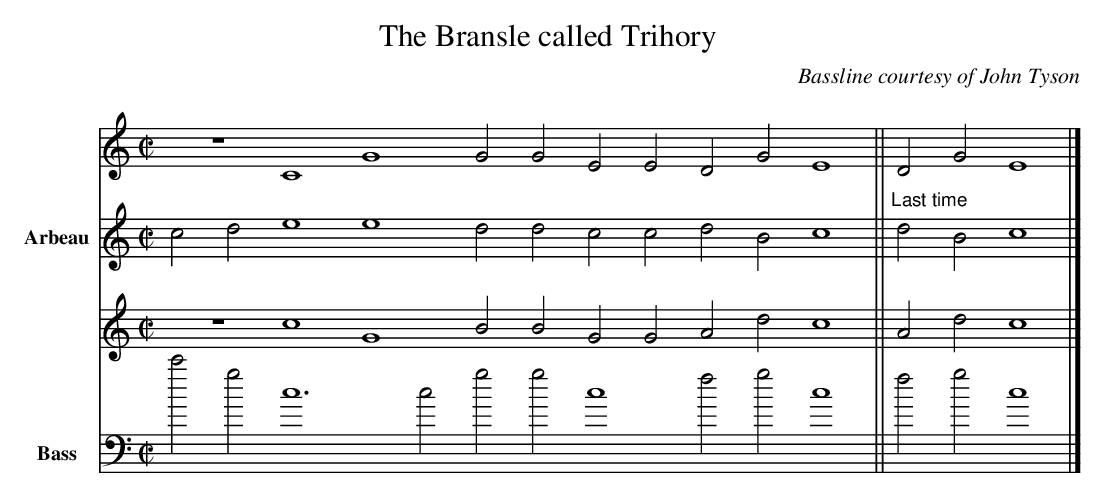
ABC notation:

X:1
T: The Bransle called Trihory
O: Bassline courtesy of John Tyson
M: C|
L:1/2
K:C
V: 1
z2 C2 G2 G G E E D G E2 || D G E2 |]
V: 2 name=Arbeau
c d e2 e2 d d c c d B c2 || "Last time"d B c2 |]
V: 3
z2 c2 G2 B B G G A d c2 || A d c2 |]
V: 4 name=Bass
K:C bass
c'g c3 c g g c2 f g c2 || f g c2 |]
